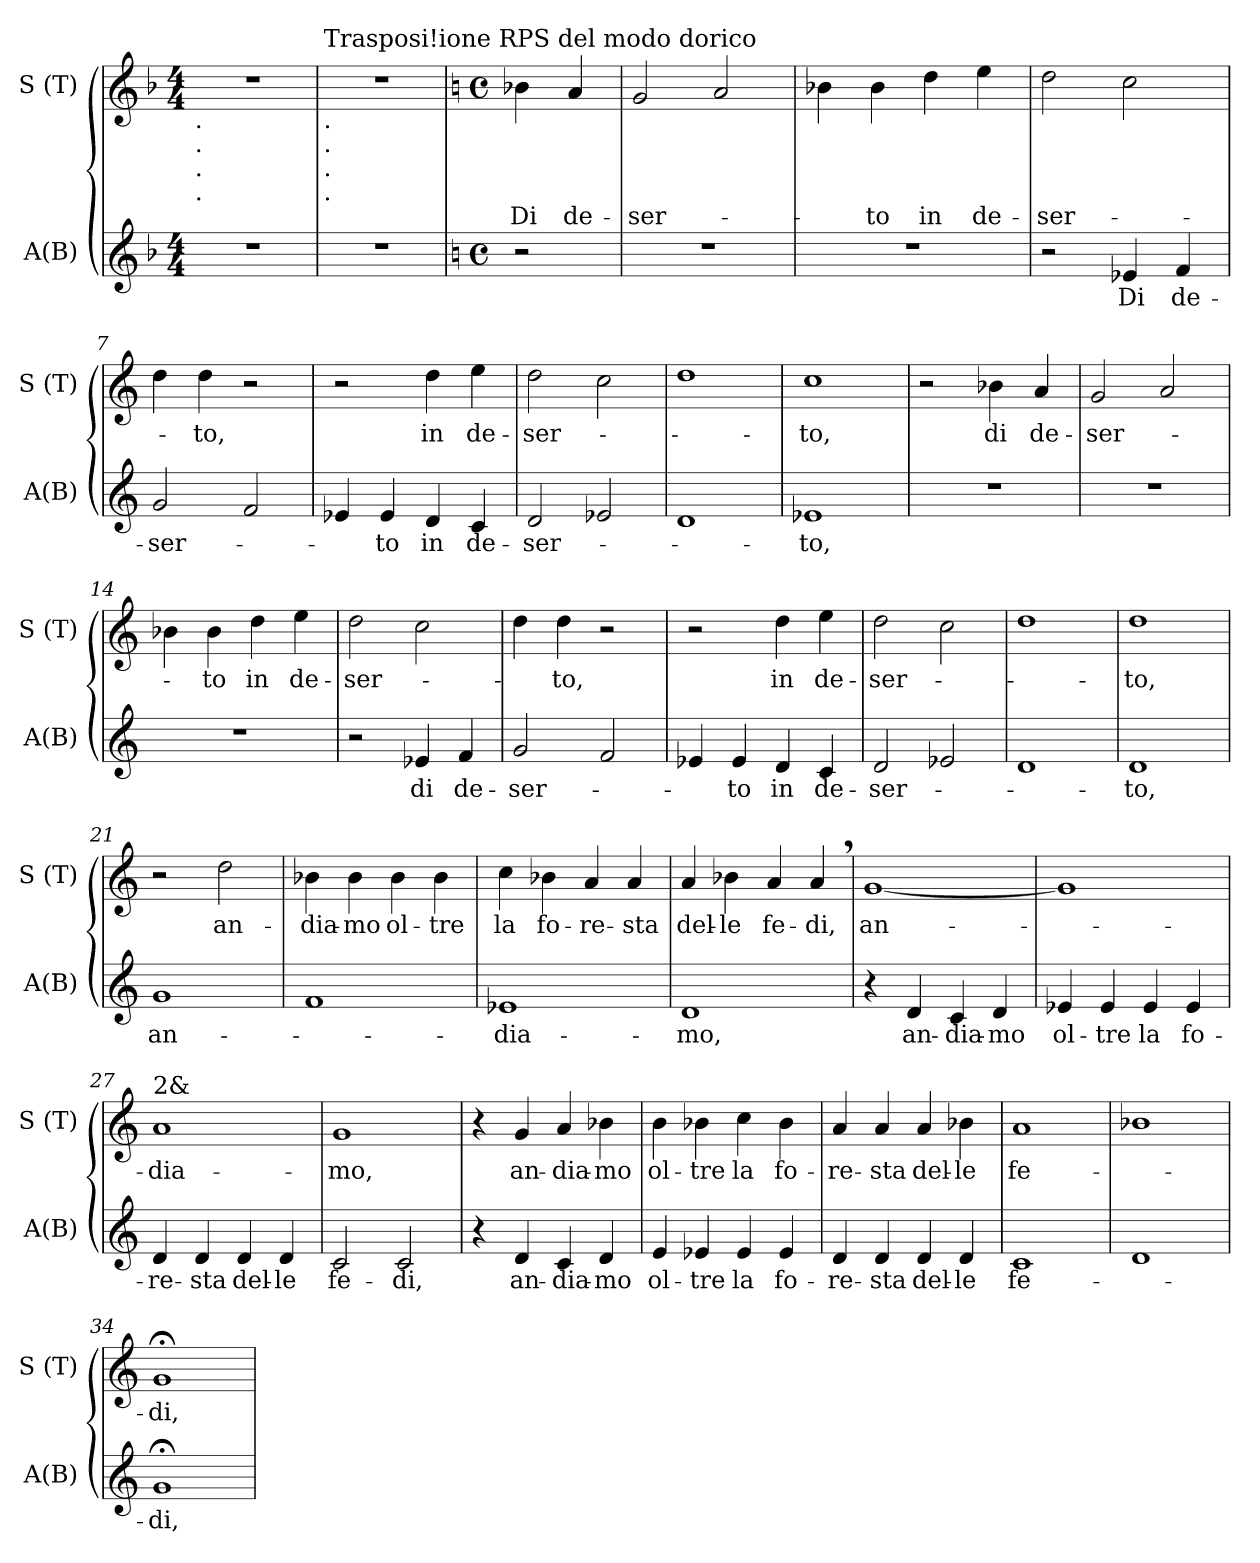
**kern	**text	**kern	**text
*part2	*part2	*part1	*part1
*staff2	*staff2	*staff1	*staff1
*I"A(B)	*	*I"S (T)	*
*I'A(B)	*	*I'S (T)	*
*clefG2	*	*clefG2	*
*k[b-]	*	*k[b-]	*
*F:	*	*F:	*
*M4/4	*	*M4/4	*
=1	=1	=1	=1
!	!	!LO:TX:b:t=.	!
!	!	!LO:TX:b:t=.	!
!	!	!LO:TX:b:t=.	!
!	!	!LO:TX:b:t=.	!
1r	.	1r	.
!!LO:LB:g=z
=2	=2	=2	=2
!	!	!LO:TX:a:t=Trasposi!ione RPS del modo dorico	!
!	!	!LO:TX:b:t=.	!
!	!	!LO:TX:b:t=.	!
!	!	!LO:TX:b:t=.	!
!	!	!LO:TX:b:t=.	!
1r	.	1r	.
!!LO:LB:g=z
=3	=3	=3	=3
*k[]	*	*k[]	*
*C:	*	*C:	*
*M4/4	*	*M4/4	*
*met(c)	*	*met(c)	*
!	!	!	!LO:LY:b
2r	.	4b-X\	Di
!	!	!	!LO:LY:b
.	.	4a/	de-
=4	=4	=4	=4
!	!	!	!LO:LY:b
1r	.	2g/	-ser-
.	.	2a/	.
=5	=5	=5	=5
1r	.	4b-X\	.
!	!	!	!LO:LY:b
.	.	4b-\	-to
!	!	!	!LO:LY:b
.	.	4dd\	in
!	!	!	!LO:LY:b
.	.	4ee\	de-
=6	=6	=6	=6
!	!	!	!LO:LY:b
2r	.	2dd\	-ser-
!	!LO:LY:b	!	!
4e-X/	Di	2cc\	.
!	!LO:LY:b	!	!
4f/	de-	.	.
=7	=7	=7	=7
!	!LO:LY:b	!	!
2g/	-ser-	4dd\	.
!	!	!	!LO:LY:b
.	.	4dd\	-to,
2f/	.	2r	.
=8	=8	=8	=8
4e-X/	.	2r	.
!	!LO:LY:b	!	!
4e-/	-to	.	.
!	!LO:LY:b	!	!LO:LY:b
4d/	in	4dd\	in
!	!LO:LY:b	!	!LO:LY:b
4c/	de-	4ee\	de-
=9	=9	=9	=9
!	!LO:LY:b	!	!LO:LY:b
2d/	-ser-	2dd\	-ser-
2e-X/	.	2cc\	.
=10	=10	=10	=10
1d	.	1dd	.
=11	=11	=11	=11
!	!LO:LY:b	!	!LO:LY:b
1e-X	-to,	1cc	-to,
!!LO:LB:g=z
=12	=12	=12	=12
1r	.	2r	.
!	!	!	!LO:LY:b
.	.	4b-X\	di
!	!	!	!LO:LY:b
.	.	4a/	de-
=13	=13	=13	=13
!	!	!	!LO:LY:b
1r	.	2g/	-ser-
.	.	2a/	.
=14	=14	=14	=14
1r	.	4b-X\	.
!	!	!	!LO:LY:b
.	.	4b-\	-to
!	!	!	!LO:LY:b
.	.	4dd\	in
!	!	!	!LO:LY:b
.	.	4ee\	de-
=15	=15	=15	=15
!	!	!	!LO:LY:b
2r	.	2dd\	-ser-
!	!LO:LY:b	!	!
4e-X/	di	2cc\	.
!	!LO:LY:b	!	!
4f/	de-	.	.
=16	=16	=16	=16
!	!LO:LY:b	!	!
2g/	-ser-	4dd\	.
!	!	!	!LO:LY:b
.	.	4dd\	-to,
2f/	.	2r	.
=17	=17	=17	=17
4e-X/	.	2r	.
!	!LO:LY:b	!	!
4e-/	-to	.	.
!	!LO:LY:b	!	!LO:LY:b
4d/	in	4dd\	in
!	!LO:LY:b	!	!LO:LY:b
4c/	de-	4ee\	de-
=18	=18	=18	=18
!	!LO:LY:b	!	!LO:LY:b
2d/	-ser-	2dd\	-ser-
2e-X/	.	2cc\	.
=19	=19	=19	=19
1d	.	1dd	.
=20	=20	=20	=20
!	!LO:LY:b	!	!LO:LY:b
1d	-to,	1dd	-to,
!!LO:PB:g=z
=21	=21	=21	=21
!	!LO:LY:b	!	!
1g	an-	2r	.
!	!	!	!LO:LY:b
.	.	2dd\	an-
=22	=22	=22	=22
!	!	!	!LO:LY:b
1f	.	4b-X\	-dia-
!	!	!	!LO:LY:b
.	.	4b-\	-mo
!	!	!	!LO:LY:b
.	.	4b-\	ol-
!	!	!	!LO:LY:b
.	.	4b-\	-tre
=23	=23	=23	=23
!	!LO:LY:b	!	!LO:LY:b
1e-X	-dia-	4cc\	la
!	!	!	!LO:LY:b
.	.	4b-X\	fo-
!	!	!	!LO:LY:b
.	.	4a/	-re-
!	!	!	!LO:LY:b
.	.	4a/	-sta
=24	=24	=24	=24
!	!LO:LY:b	!	!LO:LY:b
1d	-mo,	4a/	del-
!	!	!	!LO:LY:b
.	.	4b-X\	-le
!	!	!	!LO:LY:b
.	.	4a/	fe-
!	!	!	!LO:LY:b
.	.	4a,>/	-di,
=25	=25	=25	=25
!	!	!	!LO:LY:b
4r	.	[<1g	an-
!	!LO:LY:b	!	!
4d/	an-	.	.
!	!LO:LY:b	!	!
4c/	-dia-	.	.
!	!LO:LY:b	!	!
4d/	-mo	.	.
=26	=26	=26	=26
!	!LO:LY:b	!	!
4e-X/	ol-	1g]	.
!	!LO:LY:b	!	!
4e-/	-tre	.	.
!	!LO:LY:b	!	!
4e-/	la	.	.
!	!LO:LY:b	!	!
4e-/	fo-	.	.
!!LO:LB:g=z
=27	=27	=27	=27
!	!	!LO:TX:a:t=2&	!
!	!LO:LY:b	!	!LO:LY:b
4d/	-re-	1a	-dia-
!	!LO:LY:b	!	!
4d/	-sta	.	.
!	!LO:LY:b	!	!
4d/	del-	.	.
!	!LO:LY:b	!	!
4d/	-le	.	.
=28	=28	=28	=28
!	!LO:LY:b	!	!LO:LY:b
2c/	fe-	1g	-mo,
!	!LO:LY:b	!	!
2c/	-di,	.	.
=29	=29	=29	=29
4r	.	4r	.
!	!LO:LY:b	!	!LO:LY:b
4d/	an-	4g/	an-
!	!LO:LY:b	!	!LO:LY:b
4c/	-dia-	4a/	-dia-
!	!LO:LY:b	!	!LO:LY:b
4d/	-mo	4b-X\	-mo
=30	=30	=30	=30
!	!LO:LY:b	!	!LO:LY:b
4e/	ol-	4b\	ol-
!	!LO:LY:b	!	!LO:LY:b
4e-X/	-tre	4b-X\	-tre
!	!LO:LY:b	!	!LO:LY:b
4e-/	la	4cc\	la
!	!LO:LY:b	!	!LO:LY:b
4e-/	fo-	4b-\	fo-
=31	=31	=31	=31
!	!LO:LY:b	!	!LO:LY:b
4d/	-re-	4a/	-re-
!	!LO:LY:b	!	!LO:LY:b
4d/	-sta	4a/	-sta
!	!LO:LY:b	!	!LO:LY:b
4d/	del-	4a/	del-
!	!LO:LY:b	!	!LO:LY:b
4d/	-le	4b-X\	-le
=32	=32	=32	=32
!	!LO:LY:b	!	!LO:LY:b
1c	fe-	1a	fe-
=33	=33	=33	=33
1d	.	1b-X	.
=34	=34	=34	=34
!	!LO:LY:b	!	!LO:LY:b
1g;	-di,	1g;	-di,
=	=	=	=
*-	*-	*-	*-
